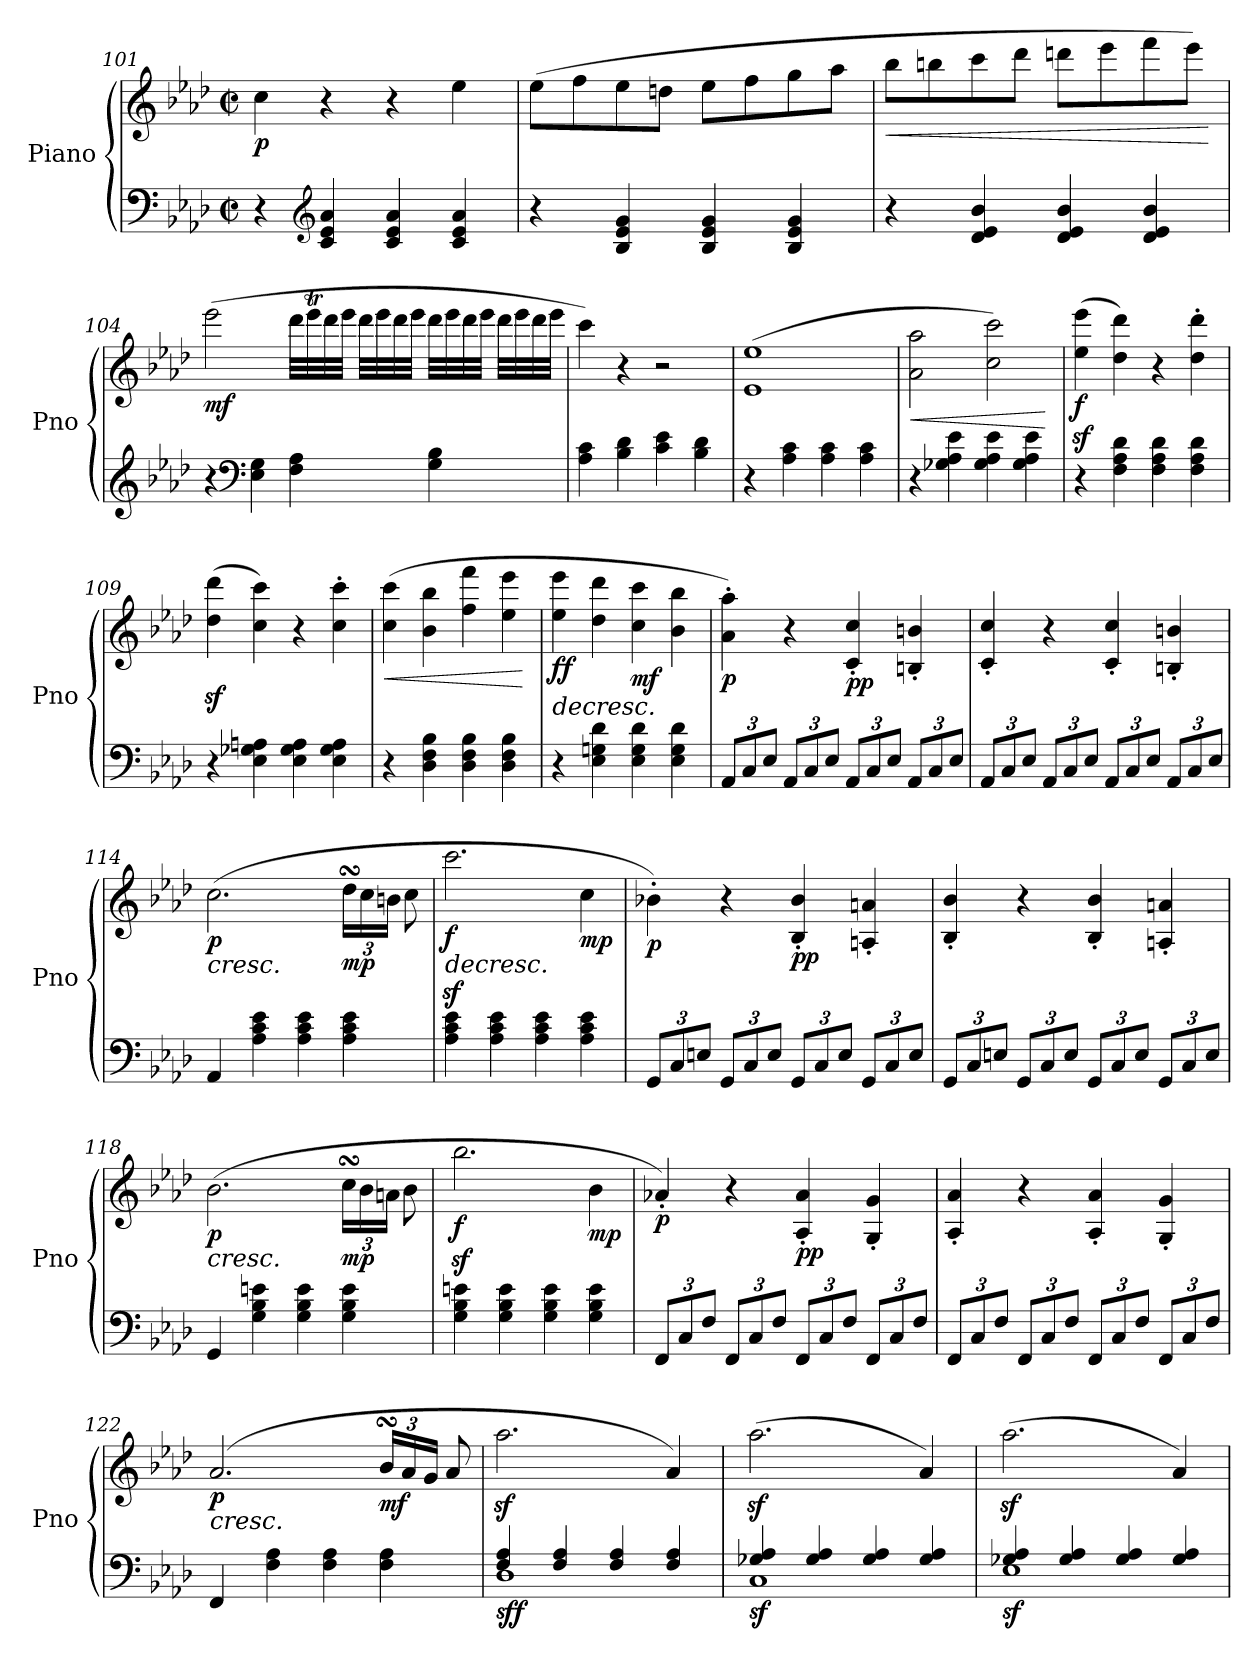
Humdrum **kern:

**kern	**kern	**dynam
*part1	*part1	*part1
*staff2	*staff1	*staff1/2
*I"Piano	*	*
*I'Pno	*	*
*clefF4	*clefG2	*
*k[b-e-a-d-]	*k[b-e-a-d-]	*
*A-:	*A-:	*
*M2/2	*M2/2	*
*met(c|)	*met(c|)	*
=101	=101	=101
!	!	!LO:DY:b
4r	4cc\	p
*clefG2	*	*
4c/ 4e-/ 4a-/	4r	.
4c/ 4e-/ 4a-/	4r	.
4c/ 4e-/ 4a-/	4ee-\	.
!!LO:LB:g=z
=102	=102	=102
4r	(8ee-\L	.
.	8ff\	.
4B-/ 4e-/ 4g/	8ee-\	.
.	8ddn\J	.
4B-/ 4e-/ 4g/	8ee-\L	.
.	8ff\	.
4B-/ 4e-/ 4g/	8gg\	.
.	8aa-\J	.
=103	=103	=103
!	!	!LO:HP:b
4r	8bb-\L	<
.	8bbn\	.
4d-/ 4e-/ 4b-/	8ccc\	.
.	8ddd-\J	.
4d-/ 4e-/ 4b-/	8dddn\L	.
.	8eee-\	.
4d-/ 4e-/ 4b-/	8fff\	.
.	8eee-\J)	.
.	.	[
=104	=104	=104
!	!	!LO:DY:b
4r	(2eee-\	mf
*clefF4	*	*
4E-\ 4G\	.	.
4F\ 4A-\	32ddd-\LLL	.
.	32eee-T\	.
.	32ddd-\	.
.	32eee-\JJJ	.
.	32ddd-\LLL	.
.	32eee-\	.
.	32ddd-\	.
.	32eee-\JJJ	.
4G\ 4B-\	32ddd-\LLL	.
.	32eee-\	.
.	32ddd-\	.
.	32eee-\JJJ	.
.	32ddd-\LLL	.
.	32eee-\	.
.	32ddd-\	.
.	32eee-\JJJ	.
=105	=105	=105
4A-\ 4c\	4ccc\)	.
4B-\ 4d-\	4r	.
4c\ 4e-\	2r	.
4B-\ 4d-\	.	.
=106	=106	=106
4r	(1e- 1ee-	.
4A-\ 4c\	.	.
4A-\ 4c\	.	.
4A-\ 4c\	.	.
!!LO:PB:g=z
=107	=107	=107
!	!	!LO:HP:b
4r	2a-\ 2aa-\	<
4G-X\ 4A-\ 4e-\	.	.
4G-\ 4A-\ 4e-\	2cc\ 2ccc\)	.
4G-\ 4A-\ 4e-\	.	.
.	.	[
=108	=108	=108
!	!	!LO:DY:b
4r	(4ee-\z< 4eee-\z<	f
4F\ 4A-\ 4d-\	4dd-\ 4ddd-\)	.
4F\ 4A-\ 4d-\	4r	.
4F\ 4A-\ 4d-\	4dd-\' 4ddd-\'	.
=109	=109	=109
4r	(4dd-\z< 4ddd-\z<	.
4E-\ 4G-X\ 4An\	4cc\ 4ccc\)	.
4E-\ 4G-\ 4A\	4r	.
4E-\ 4G-\ 4A\	4cc\' 4ccc\'	.
=110	=110	=110
!	!	!LO:HP:b
4r	(4cc\ 4ccc\	<
4D-\ 4F\ 4B-\	4b-\ 4bb-\	.
4D-\ 4F\ 4B-\	4ff\ 4fff\	.
4D-\ 4F\ 4B-\	4ee-\ 4eee-\	.
.	.	[
=111	=111	=111
!	!	!LO:HP:b
!	!	!LO:DY:n=1:b
4r	4ee-\ 4eee-\	> ff
4E-\ 4Gn\ 4d-\	4dd-\ 4ddd-\	.
!	!	!LO:DY:n=2:b
4E-\ 4G\ 4d-\	4cc\ 4ccc\	mf
4E-\ 4G\ 4d-\	4b-\ 4bb-\	.
.	.	]
=112	=112	=112
*Xbrackettup	*	*
!	!	!LO:DY:b
12AA-/L	4a-\' 4aa-\')	p
12C/	.	.
12E-/J	.	.
12AA-/L	4r	.
12C/	.	.
12E-/J	.	.
!	!	!LO:DY:b
12AA-/L	4c/' 4cc/'	pp
12C/	.	.
12E-/J	.	.
12AA-/L	4Bn/' 4bn/'	.
12C/	.	.
12E-/J	.	.
!!LO:LB:g=z
=113	=113	=113
12AA-/L	4c/' 4cc/'	.
12C/	.	.
12E-/J	.	.
12AA-/L	4r	.
12C/	.	.
12E-/J	.	.
12AA-/L	4c/' 4cc/'	.
12C/	.	.
12E-/J	.	.
12AA-/L	4Bn/' 4bn/'	.
12C/	.	.
12E-/J	.	.
=114	=114	=114
!	!	!LO:HP:b
!	!	!LO:DY:n=1:b
4AA-/	(2.cc\	< p
4A-\ 4c\ 4e-\	.	.
4A-\ 4c\ 4e-\	.	.
*	*Xbrackettup	*
!	!	!LO:DY:n=2:b
4A-\ 4c\ 4e-\	24dd-sSSs\LL	mp
.	24cc\	.
.	24bn\JJ	.
.	8cc\	.
.	.	[
=115	=115	=115
!	!	!LO:HP:b
!	!	!LO:DY:n=1:b
4A-\ 4c\ 4e-\	2.cccz<\	> f
4A-\ 4c\ 4e-\	.	.
4A-\ 4c\ 4e-\	.	.
!	!	!LO:DY:n=2:b
4A-\ 4c\ 4e-\	4cc\	mp
.	.	]
=116	=116	=116
!	!	!LO:DY:b
12GG/L	4b-X'\)	p
12C/	.	.
12En/J	.	.
12GG/L	4r	.
12C/	.	.
12E/J	.	.
!	!	!LO:DY:b
12GG/L	4B-/' 4b-/'	pp
12C/	.	.
12E/J	.	.
12GG/L	4An/' 4an/'	.
12C/	.	.
12E/J	.	.
!!LO:LB:g=z
=117	=117	=117
12GG/L	4B-/' 4b-/'	.
12C/	.	.
12En/J	.	.
12GG/L	4r	.
12C/	.	.
12E/J	.	.
12GG/L	4B-/' 4b-/'	.
12C/	.	.
12E/J	.	.
12GG/L	4An/' 4an/'	.
12C/	.	.
12E/J	.	.
=118	=118	=118
!	!	!LO:HP:b
!	!	!LO:DY:n=1:b
4GG/	(2.b-\	< p
4G\ 4B-\ 4en\	.	.
4G\ 4B-\ 4e\	.	.
!	!	!LO:DY:n=2:b
4G\ 4B-\ 4e\	24ccsSsS\LL	mp
.	24b-\	.
.	24an\JJ	.
.	8b-\	.
.	.	[
=119	=119	=119
!	!	!LO:DY:b
4G\ 4B-\ 4en\	2.bb-z<\	f
4G\ 4B-\ 4e\	.	.
4G\ 4B-\ 4e\	.	.
!	!	!LO:DY:b
4G\ 4B-\ 4e\	4b-\	mp
=120	=120	=120
!	!	!LO:DY:b
12FF/L	4a-X'/)	p
12C/	.	.
12F/J	.	.
12FF/L	4r	.
12C/	.	.
12F/J	.	.
!	!	!LO:DY:b
12FF/L	4A-/' 4a-/'	pp
12C/	.	.
12F/J	.	.
12FF/L	4G/' 4g/'	.
12C/	.	.
12F/J	.	.
!!LO:LB:g=z
=121	=121	=121
12FF/L	4A-/' 4a-/'	.
12C/	.	.
12F/J	.	.
12FF/L	4r	.
12C/	.	.
12F/J	.	.
12FF/L	4A-/' 4a-/'	.
12C/	.	.
12F/J	.	.
12FF/L	4G/' 4g/'	.
12C/	.	.
12F/J	.	.
=122	=122	=122
!	!	!LO:HP:b
!	!	!LO:DY:n=1:b
4FF/	(2.a-/	< p
4F\ 4A-\	.	.
4F\ 4A-\	.	.
!	!	!LO:DY:n=2:b
4F\ 4A-\	24b-sSSS/LL	mf
.	24a-/	.
.	24g/JJ	.
.	8a-/	.
.	.	[
=123	=123	=123
*^	*	*
!	!	!	!LO:DY:b=2
!	!	!	!LO:DY:n=1:b
4F/ 4A-/	1D-	2.aa-z<\	sf f
4F/ 4A-/	.	.	.
4F/ 4A-/	.	.	.
4F/ 4A-/	.	4a-/)	.
=124	=124	=124	=124
!	!	!	!LO:DY:b=2
4G-X/ 4A-/	1C	(2.aa-z<\	sf
4G-/ 4A-/	.	.	.
4G-/ 4A-/	.	.	.
4G-/ 4A-/	.	4a-/)	.
=125	=125	=125	=125
!	!	!	!LO:DY:b=2
4G-X/ 4A-/	1E-	(2.aa-z<\	sf
4G-/ 4A-/	.	.	.
4G-/ 4A-/	.	.	.
4G-/ 4A-/	.	4a-/)	.
*v	*v	*	*
=	=	=
*-	*-	*-
